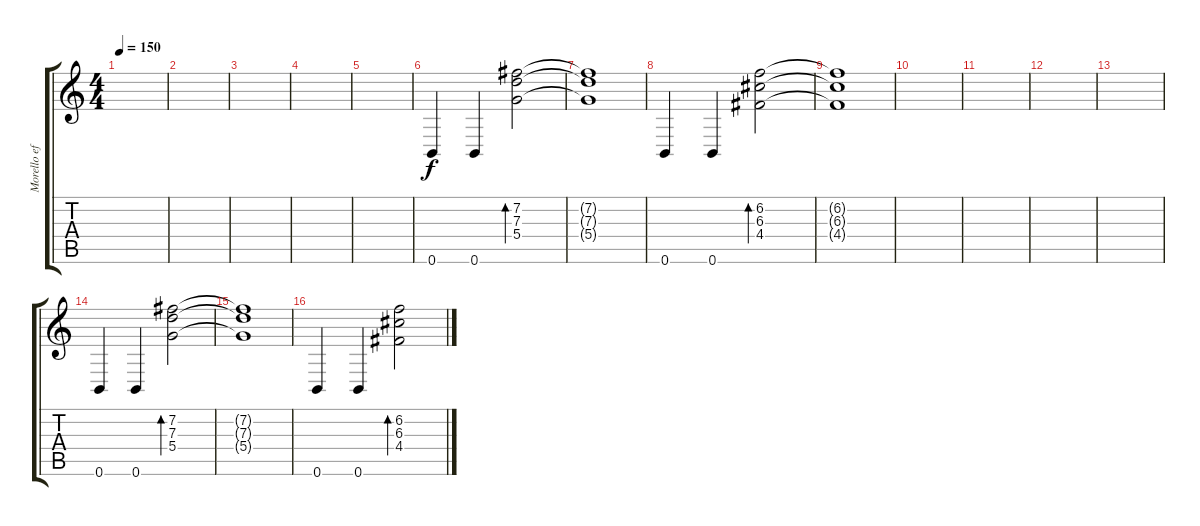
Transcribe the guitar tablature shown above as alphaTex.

\track ("Morello effects" "Morello ef") {instrument distortionguitar}
\staff {score tabs}
\tuning (E4 B3 G3 D3 A2 B1) {hide}
\ts (4 4)
\tempo 150
\clef g2
\ks c
|
|
|
|
|
0.6.4 0.6.4 (7.2 7.3 5.4).2{bd 480} |
(7.2{t} 7.3{t} 5.4{t}).1 |
0.6.4 0.6.4 (6.2 6.3 4.4).2{bd 480} |
(6.2{t} 6.3{t} 4.4{t}).1 |
|
|
|
|
0.6.4 0.6.4 (7.2 7.3 5.4).2{bd 480} |
(7.2{t} 7.3{t} 5.4{t}).1 |
0.6.4 0.6.4 (6.2 6.3 4.4).2{bd 480}
